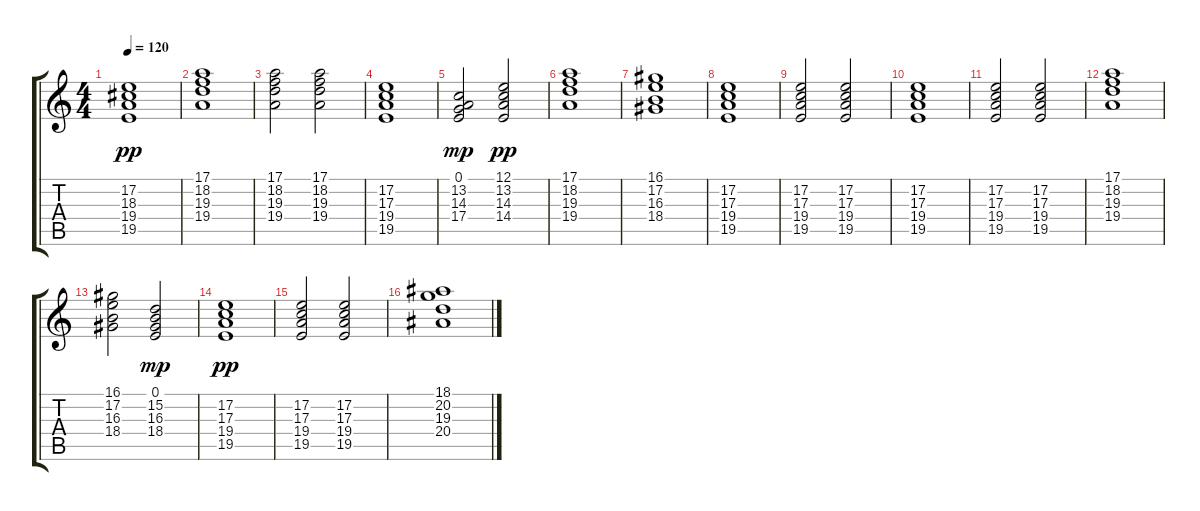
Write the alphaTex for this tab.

\track "" {instrument stringensemble1}
\staff {score tabs}
\tuning (E4 B3 G3 D3 A2 E2) {hide}
\ts (4 4)
\tempo 120
\clef g2
\ks c
(17.2 18.3 19.4 19.5).1{dy pp} |
(17.1 18.2 19.3 19.4).1 |
(17.1 18.2 19.3 19.4).2 (17.1 18.2 19.3 19.4).2 |
(17.2 17.3 19.4 19.5).1 |
(0.1 13.2 14.3 17.4).2{dy mp} (12.1 13.2 14.3 14.4).2{dy pp} |
(17.1 18.2 19.3 19.4).1 |
(16.1 17.2 16.3 18.4).1 |
(17.2 17.3 19.4 19.5).1 |
(17.2 17.3 19.4 19.5).2 (17.2 17.3 19.4 19.5).2 |
(17.2 17.3 19.4 19.5).1 |
(17.2 17.3 19.4 19.5).2 (17.2 17.3 19.4 19.5).2 |
(17.1 18.2 19.3 19.4).1 |
(16.1 17.2 16.3 18.4).2 (0.1 15.2 16.3 18.4).2{dy mp} |
(17.2 17.3 19.4 19.5).1{dy pp} |
(17.2 17.3 19.4 19.5).2 (17.2 17.3 19.4 19.5).2 |
(18.1 20.2 19.3 20.4).1
